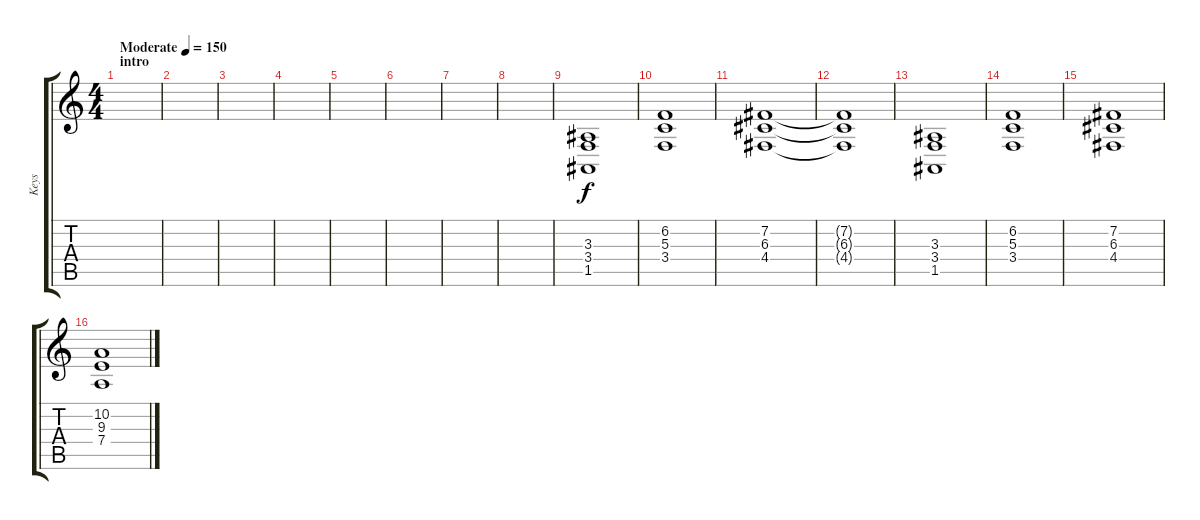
\track ("Keys" "Keys") {instrument stringensemble1}
\staff {score tabs}
\tuning (E4 B3 G3 D3 A2 E2) {hide}
\ts (4 4)
\section ("" "intro")
\tempo (150 "Moderate")
\clef g2
\ks c
|
|
|
|
|
|
|
|
(3.3 3.4 1.5).1 |
(6.2 5.3 3.4).1 |
(7.2 6.3 4.4).1 |
(7.2{t} 6.3{t} 4.4{t}).1 |
(3.3 3.4 1.5).1 |
(6.2 5.3 3.4).1 |
(7.2 6.3 4.4).1 |
(10.2 9.3 7.4).1
